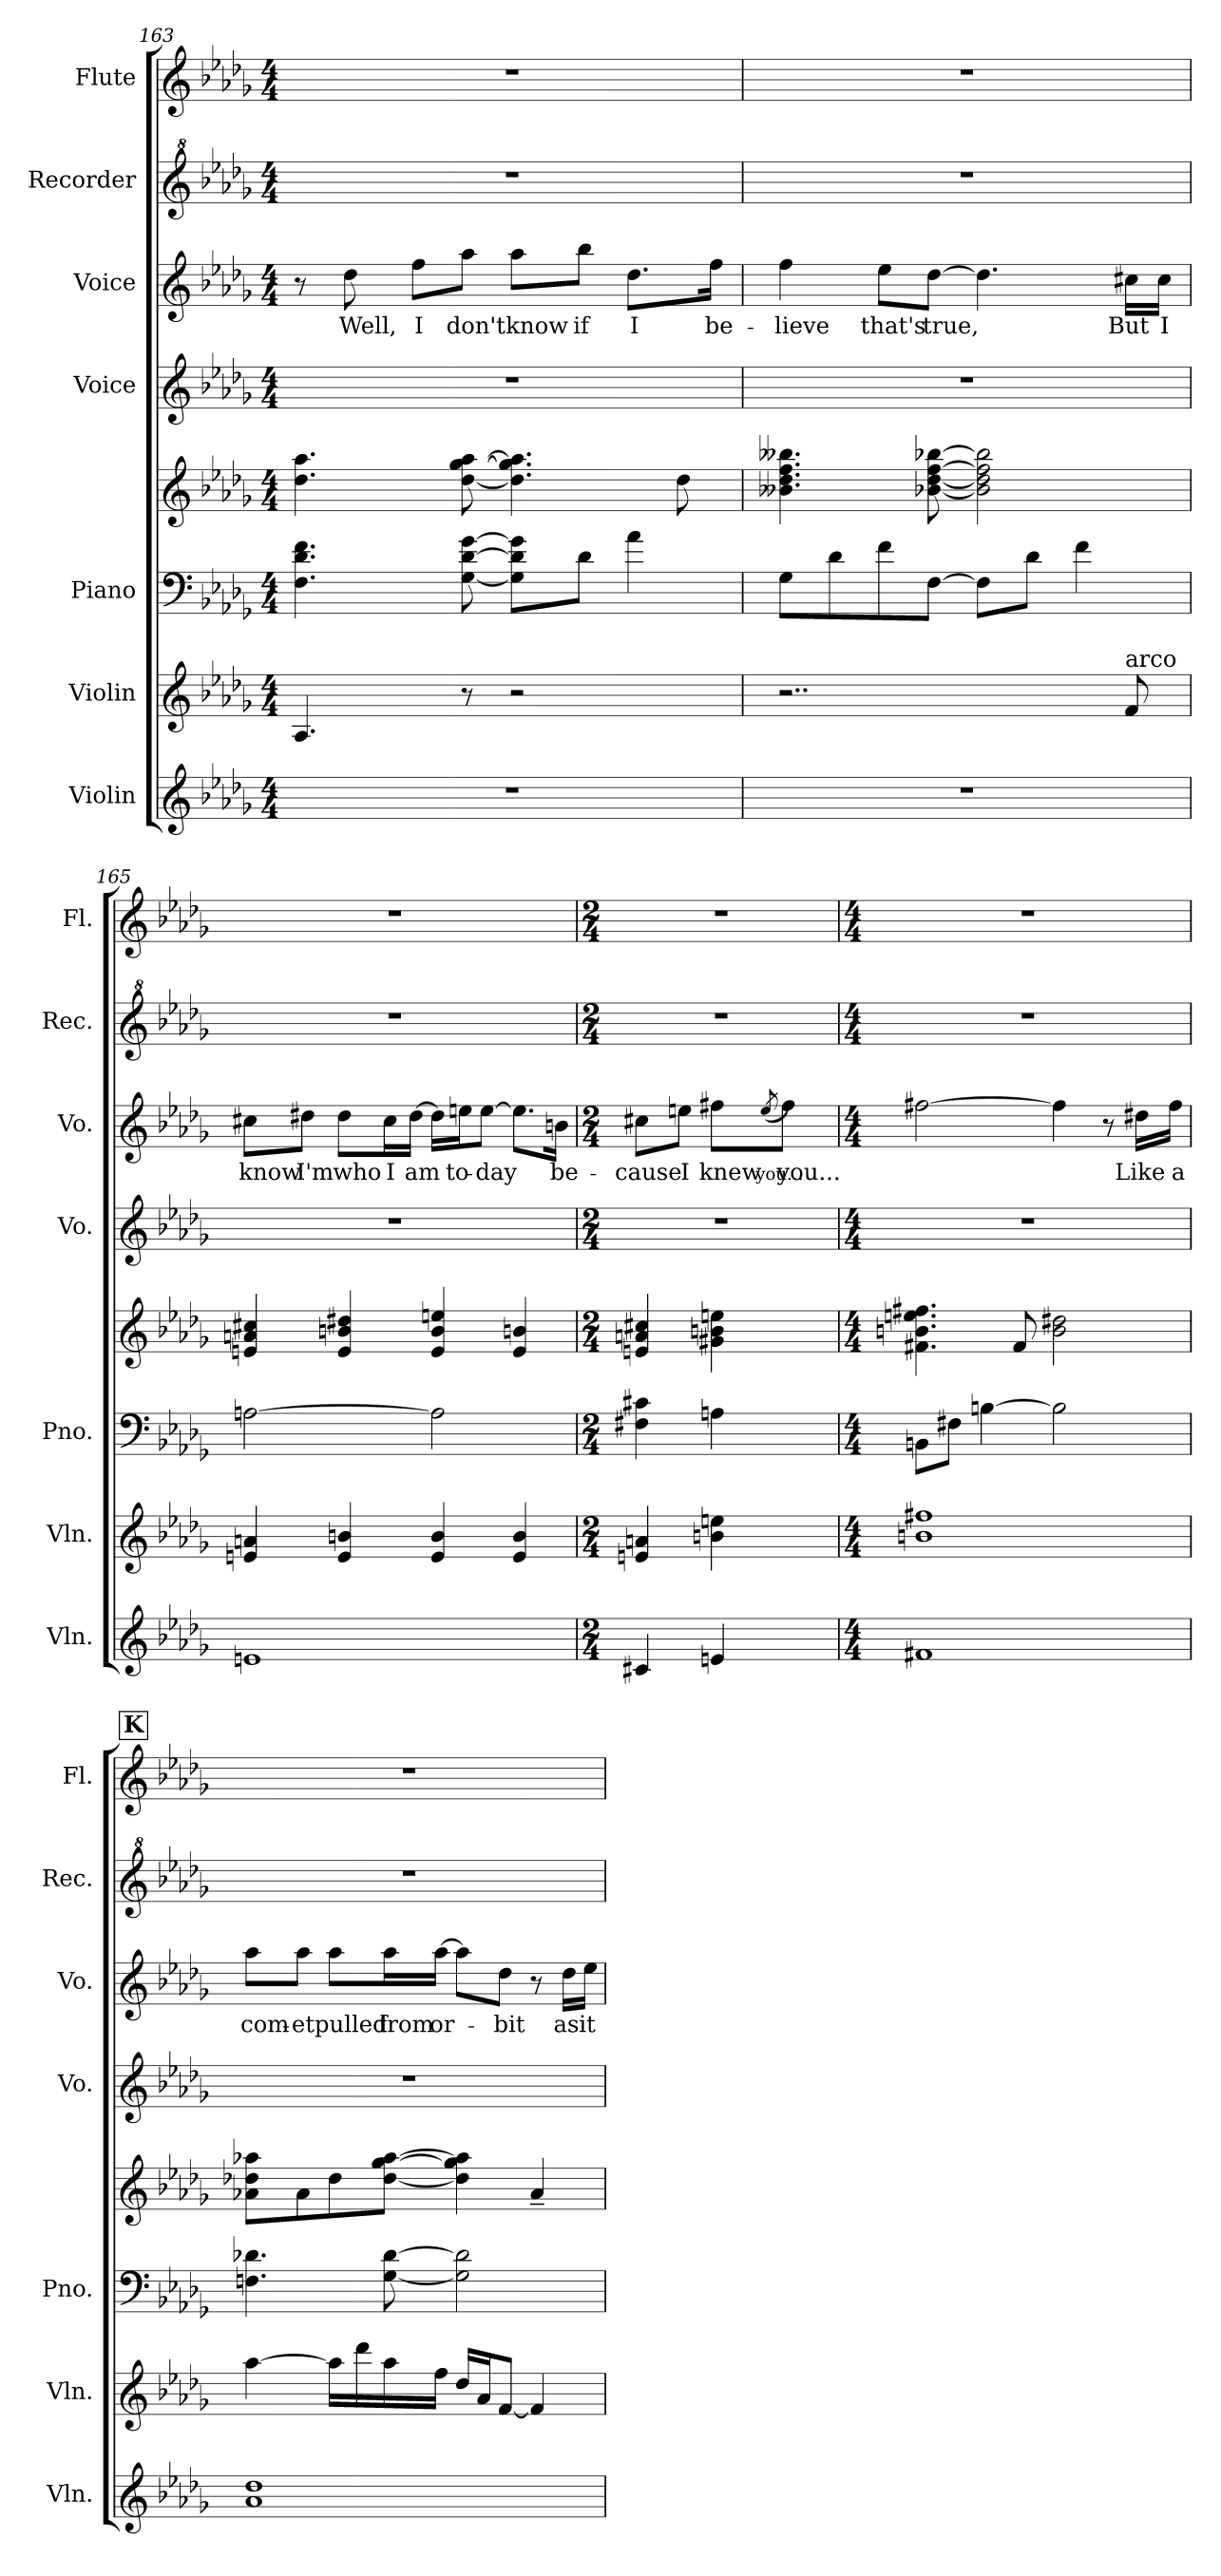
**kern	**kern	**kern	**kern	**kern	**kern	**text	**kern	**kern
*part7	*part6	*part5	*part5	*part4	*part3	*part3	*part2	*part1
*staff8	*staff7	*staff6	*staff5	*staff4	*staff3	*staff3	*staff2	*staff1
*I"Violin	*I"Violin	*I"Piano	*	*I"Voice	*I"Voice	*	*I"Recorder	*I"Flute
*I'Vln.	*I'Vln.	*I'Pno.	*	*I'Vo.	*I'Vo.	*	*I'Rec.	*I'Fl.
*clefG2	*clefG2	*clefF4	*clefG2	*clefG2	*clefG2	*	*clefG^2	*clefG2
*k[b-e-a-d-g-]	*k[b-e-a-d-g-]	*k[b-e-a-d-g-]	*k[b-e-a-d-g-]	*k[b-e-a-d-g-]	*k[b-e-a-d-g-]	*	*k[b-e-a-d-g-]	*k[b-e-a-d-g-]
*M4/4	*M4/4	*M4/4	*M4/4	*M4/4	*M4/4	*	*M4/4	*M4/4
=163	=163	=163	=163	=163	=163	=163	=163	=163
1r	4.A-/	4.F\ 4.d-\ 4.f\	4.dd-\ 4.aa-\	1r	8r	.	1r	1r
.	.	.	.	.	8dd-\	Well,	.	.
.	.	.	.	.	8ff\L	I	.	.
.	8r	[8G-\ [8d-\ [8g-\	[8dd-\ [8gg-\ [8aa-\	.	8aa-\J	don't	.	.
.	2r	8G-\] 8d-\] 8g-\]L	4.dd-\] 4.gg-\] 4.aa-\]	.	8aa-\L	know	.	.
.	.	8d-\J	.	.	8bb-\J	if	.	.
.	.	4a-\	.	.	8.dd-\L	I	.	.
.	.	.	8dd-\	.	.	.	.	.
.	.	.	.	.	16ff\Jk	be-	.	.
!!LO:PB:g=z
=164	=164	=164	=164	=164	=164	=164	=164	=164
1r	2..r	8G-\L	4.b--X\ 4.dd-\ 4.ff\ 4.bb--X\	1r	4ff\	-lieve	1r	1r
.	.	8d-\	.	.	.	.	.	.
.	.	8f\	.	.	8ee-\L	that's	.	.
.	.	[8F\J	[8b-X\ [8dd-\ [8ff\ [8bb-X\	.	[8dd-\J	true,	.	.
.	.	8F\L]	2b-\] 2dd-\] 2ff\] 2bb-\]	.	4.dd-\]	.	.	.
.	.	8d-\J	.	.	.	.	.	.
.	.	4f\	.	.	.	.	.	.
!	!LO:TX:a:t=arco	!	!	!	!	!	!	!
.	8f/	.	.	.	16cc#X\LL	But	.	.
.	.	.	.	.	16cc#\JJ	I	.	.
=165	=165	=165	=165	=165	=165	=165	=165	=165
1en	4en/ 4an/	[2An\	4en/ 4an/ 4cc#X/	1r	8cc#X\L	know	1r	1r
.	.	.	.	.	8dd#X\J	I'm	.	.
.	4e/ 4bn/	.	4e/ 4bn/ 4dd#X/	.	8dd#\L	who	.	.
.	.	.	.	.	16cc#\L	I	.	.
.	.	.	.	.	[16dd#\JJ	am	.	.
.	4e/ 4b/	2A\]	4e/ 4b/ 4een/	.	16dd#\LL]	.	.	.
.	.	.	.	.	16een\J	to-	.	.
.	.	.	.	.	[8ee\J	-day	.	.
.	4e/ 4b/	.	4e/ 4bn/	.	8.ee\L]	.	.	.
.	.	.	.	.	16bn\Jk	be-	.	.
!!LO:PB:g=z
=166	=166	=166	=166	=166	=166	=166	=166	=166
*M2/4	*M2/4	*M2/4	*M2/4	*M2/4	*M2/4	*	*M2/4	*M2/4
4c#X/	4en/ 4an/	4F#X\ 4c#X\	4en/ 4an/ 4cc#X/	2r	8cc#X\L	-cause	2r	2r
.	.	.	.	.	8een\J	I	.	.
4en/	4bn\ 4een\	4An\	4g#X\ 4bn\ 4een\	.	8ff#X\L	knew	.	.
.	.	.	.	.	(8qee/	you...	.	.
.	.	.	.	.	8ff#\J)	you...	.	.
=167	=167	=167	=167	=167	=167	=167	=167	=167
*M4/4	*M4/4	*M4/4	*M4/4	*M4/4	*M4/4	*	*M4/4	*M4/4
1f#X	1bn 1ff#X	8BBn\L	4.f#X\ 4.bn\ 4.een\ 4.ff#X\	1r	[2ff#X\	.	1r	1r
.	.	8F#X\J	.	.	.	.	.	.
.	.	[4Bn\	.	.	.	.	.	.
.	.	.	8f#/	.	.	.	.	.
.	.	2B\]	2b\ 2dd#X\	.	4ff#\]	.	.	.
.	.	.	.	.	8r	.	.	.
.	.	.	.	.	16dd#X\LL	Like	.	.
.	.	.	.	.	16ff#\JJ	a	.	.
!!LO:PB:g=z
!!LO:REH:place=s1:a:B:fs=14:t=K
=168	=168	=168	=168	=168	=168	=168	=168	=168
1a- 1dd-	[4aa-\	4.Fn\ 4.d-X\	8a-X\ 8dd-X\ 8aa-X\L	1r	8aa-\L	com-	1r	1r
.	.	.	8a-\	.	8aa-\J	-et	.	.
.	16aa-\LL]	.	8dd-\	.	8aa-\L	pulled	.	.
.	16ddd-\	.	.	.	.	.	.	.
.	16aa-\	[8G-\ [8d-\	[8dd-\ [8gg-\ [8aa-\J	.	16aa-\L	from	.	.
.	16ff\JJ	.	.	.	[16aa-\JJ	or-	.	.
.	16dd-/LL	2G-\] 2d-\]	4dd-\] 4gg-\] 4aa-\]	.	8aa-\L]	.	.	.
.	16a-/J	.	.	.	.	.	.	.
.	[8f/J	.	.	.	8dd-\J	-bit	.	.
.	4f/]	.	4a-~/	.	8r	.	.	.
.	.	.	.	.	16dd-\LL	as	.	.
.	.	.	.	.	16ee-\JJ	it	.	.
=	=	=	=	=	=	=	=	=
*-	*-	*-	*-	*-	*-	*-	*-	*-
